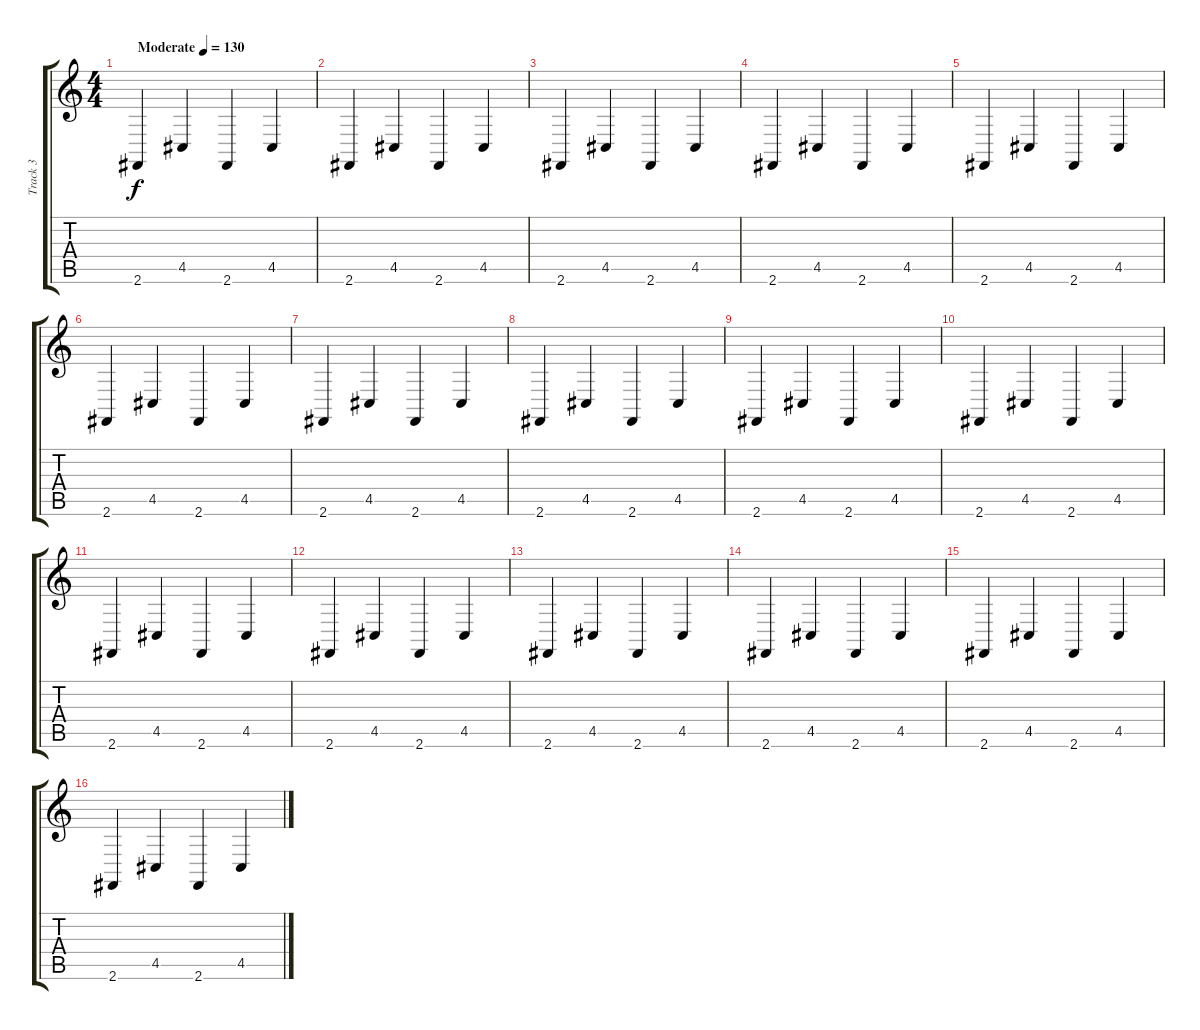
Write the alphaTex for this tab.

\track ("Track 3" "Track 3") {instrument woodblock}
\staff {score tabs}
\tuning (E4 B3 G3 D3 A2 E2) {hide}
\ts (4 4)
\tempo (130 "Moderate")
\clef g2
\ks c
2.6.4{dy f instrument woodblock} 4.5.4 2.6.4 4.5.4 |
2.6.4 4.5.4 2.6.4 4.5.4 |
2.6.4 4.5.4 2.6.4 4.5.4 |
2.6.4 4.5.4 2.6.4 4.5.4 |
2.6.4 4.5.4 2.6.4 4.5.4 |
2.6.4 4.5.4 2.6.4 4.5.4 |
2.6.4 4.5.4 2.6.4 4.5.4 |
2.6.4 4.5.4 2.6.4 4.5.4 |
2.6.4 4.5.4 2.6.4 4.5.4 |
2.6.4 4.5.4 2.6.4 4.5.4 |
2.6.4 4.5.4 2.6.4 4.5.4 |
2.6.4 4.5.4 2.6.4 4.5.4 |
2.6.4 4.5.4 2.6.4 4.5.4 |
2.6.4 4.5.4 2.6.4 4.5.4 |
2.6.4 4.5.4 2.6.4 4.5.4 |
2.6.4 4.5.4 2.6.4 4.5.4
